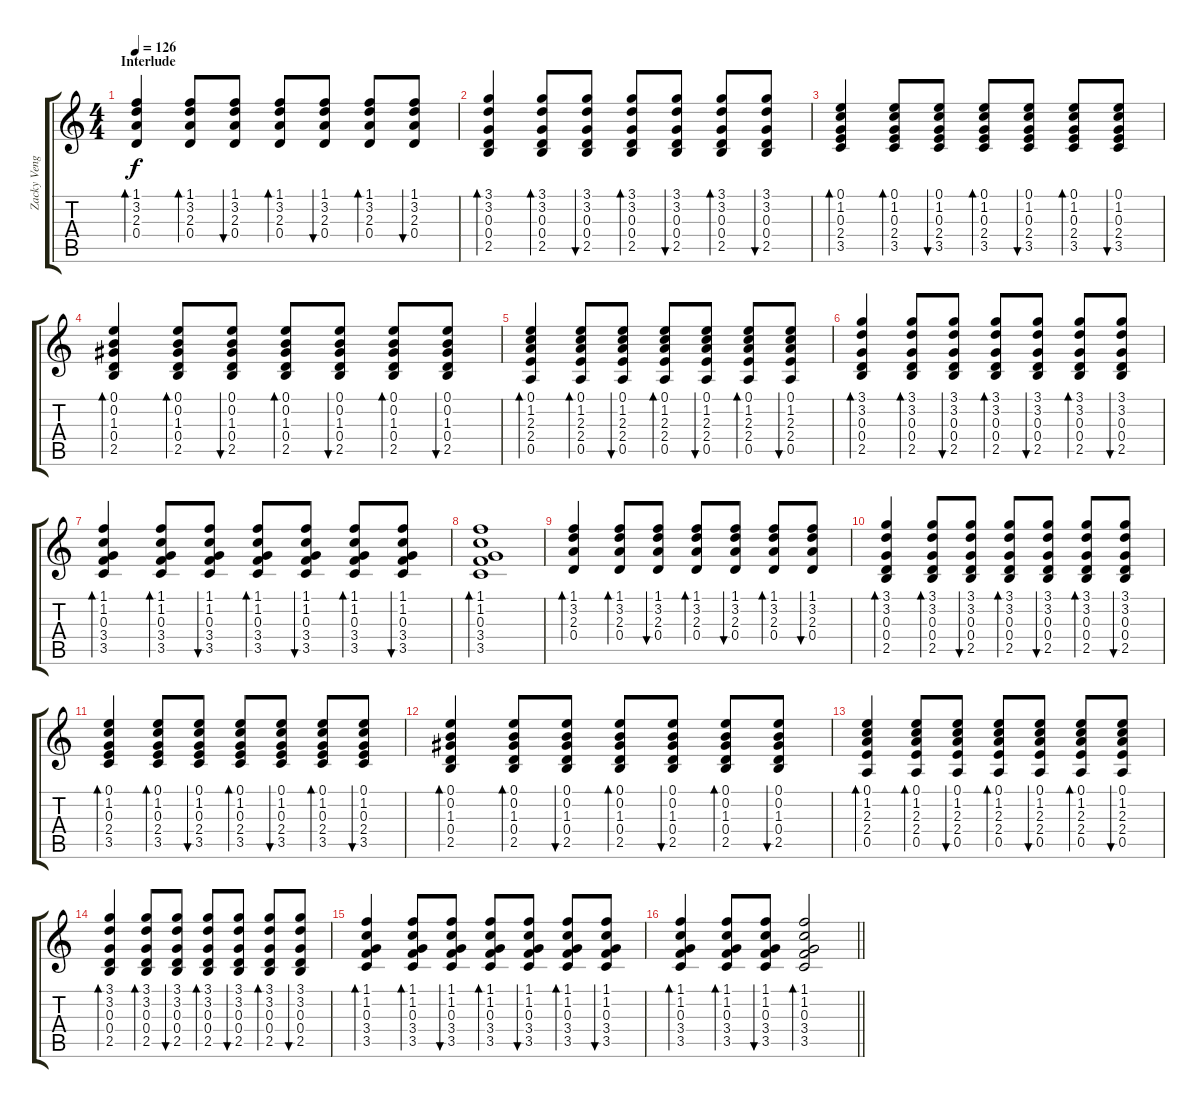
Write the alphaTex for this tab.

\track ("Zacky Vengeance" "Zacky Veng") {instrument distortionguitar}
\staff {score tabs}
\tuning (E4 B3 G3 D3 A2 D2) {hide}
\ts (4 4)
\section ("" "Interlude")
\tempo 126
\clef g2
\ks c
(1.1 3.2 2.3 0.4).4{bd 60 dy f volume 6 balance 5 instrument electricguitarjazz} (1.1 3.2 2.3 0.4).8{bd 60} (1.1 3.2 2.3 0.4).8{bu 60} (1.1 3.2 2.3 0.4).8{bd 60} (1.1 3.2 2.3 0.4).8{bu 60} (1.1 3.2 2.3 0.4).8{bd 60} (1.1 3.2 2.3 0.4).8{bu 60} |
(3.1 3.2 0.3 0.4 2.5).4{bd 60} (3.1 3.2 0.3 0.4 2.5).8{bd 60} (3.1 3.2 0.3 0.4 2.5).8{bu 60} (3.1 3.2 0.3 0.4 2.5).8{bd 60} (3.1 3.2 0.3 0.4 2.5).8{bu 60} (3.1 3.2 0.3 0.4 2.5).8{bd 60} (3.1 3.2 0.3 0.4 2.5).8{bu 60} |
(0.1 1.2 0.3 2.4 3.5).4{bd 60} (0.1 1.2 0.3 2.4 3.5).8{bd 60} (0.1 1.2 0.3 2.4 3.5).8{bu 60} (0.1 1.2 0.3 2.4 3.5).8{bd 60} (0.1 1.2 0.3 2.4 3.5).8{bu 60} (0.1 1.2 0.3 2.4 3.5).8{bd 60} (0.1 1.2 0.3 2.4 3.5).8{bu 60} |
(0.1 0.2 1.3 0.4 2.5).4{bd 60} (0.1 0.2 1.3 0.4 2.5).8{bd 60} (0.1 0.2 1.3 0.4 2.5).8{bu 60} (0.1 0.2 1.3 0.4 2.5).8{bd 60} (0.1 0.2 1.3 0.4 2.5).8{bu 60} (0.1 0.2 1.3 0.4 2.5).8{bd 60} (0.1 0.2 1.3 0.4 2.5).8{bu 60} |
(0.1 1.2 2.3 2.4 0.5).4{bd 60} (0.1 1.2 2.3 2.4 0.5).8{bd 60} (0.1 1.2 2.3 2.4 0.5).8{bu 60} (0.1 1.2 2.3 2.4 0.5).8{bd 60} (0.1 1.2 2.3 2.4 0.5).8{bu 60} (0.1 1.2 2.3 2.4 0.5).8{bd 60} (0.1 1.2 2.3 2.4 0.5).8{bu 60} |
(3.1 3.2 0.3 0.4 2.5).4{bd 60} (3.1 3.2 0.3 0.4 2.5).8{bd 60} (3.1 3.2 0.3 0.4 2.5).8{bu 60} (3.1 3.2 0.3 0.4 2.5).8{bd 60} (3.1 3.2 0.3 0.4 2.5).8{bu 60} (3.1 3.2 0.3 0.4 2.5).8{bd 60} (3.1 3.2 0.3 0.4 2.5).8{bu 60} |
(1.1 1.2 0.3 3.4 3.5).4{bd 60} (1.1 1.2 0.3 3.4 3.5).8{bd 60} (1.1 1.2 0.3 3.4 3.5).8{bu 60} (1.1 1.2 0.3 3.4 3.5).8{bd 60} (1.1 1.2 0.3 3.4 3.5).8{bu 60} (1.1 1.2 0.3 3.4 3.5).8{bd 60} (1.1 1.2 0.3 3.4 3.5).8{bu 60} |
(1.1 1.2 0.3 3.4 3.5).1{bd 60} |
(1.1 3.2 2.3 0.4).4{bd 60} (1.1 3.2 2.3 0.4).8{bd 60} (1.1 3.2 2.3 0.4).8{bu 60} (1.1 3.2 2.3 0.4).8{bd 60} (1.1 3.2 2.3 0.4).8{bu 60} (1.1 3.2 2.3 0.4).8{bd 60} (1.1 3.2 2.3 0.4).8{bu 60} |
(3.1 3.2 0.3 0.4 2.5).4{bd 60} (3.1 3.2 0.3 0.4 2.5).8{bd 60} (3.1 3.2 0.3 0.4 2.5).8{bu 60} (3.1 3.2 0.3 0.4 2.5).8{bd 60} (3.1 3.2 0.3 0.4 2.5).8{bu 60} (3.1 3.2 0.3 0.4 2.5).8{bd 60} (3.1 3.2 0.3 0.4 2.5).8{bu 60} |
(0.1 1.2 0.3 2.4 3.5).4{bd 60} (0.1 1.2 0.3 2.4 3.5).8{bd 60} (0.1 1.2 0.3 2.4 3.5).8{bu 60} (0.1 1.2 0.3 2.4 3.5).8{bd 60} (0.1 1.2 0.3 2.4 3.5).8{bu 60} (0.1 1.2 0.3 2.4 3.5).8{bd 60} (0.1 1.2 0.3 2.4 3.5).8{bu 60} |
(0.1 0.2 1.3 0.4 2.5).4{bd 60} (0.1 0.2 1.3 0.4 2.5).8{bd 60} (0.1 0.2 1.3 0.4 2.5).8{bu 60} (0.1 0.2 1.3 0.4 2.5).8{bd 60} (0.1 0.2 1.3 0.4 2.5).8{bu 60} (0.1 0.2 1.3 0.4 2.5).8{bd 60} (0.1 0.2 1.3 0.4 2.5).8{bu 60} |
(0.1 1.2 2.3 2.4 0.5).4{bd 60} (0.1 1.2 2.3 2.4 0.5).8{bd 60} (0.1 1.2 2.3 2.4 0.5).8{bu 60} (0.1 1.2 2.3 2.4 0.5).8{bd 60} (0.1 1.2 2.3 2.4 0.5).8{bu 60} (0.1 1.2 2.3 2.4 0.5).8{bd 60} (0.1 1.2 2.3 2.4 0.5).8{bu 60} |
(3.1 3.2 0.3 0.4 2.5).4{bd 60} (3.1 3.2 0.3 0.4 2.5).8{bd 60} (3.1 3.2 0.3 0.4 2.5).8{bu 60} (3.1 3.2 0.3 0.4 2.5).8{bd 60} (3.1 3.2 0.3 0.4 2.5).8{bu 60} (3.1 3.2 0.3 0.4 2.5).8{bd 60} (3.1 3.2 0.3 0.4 2.5).8{bu 60} |
(1.1 1.2 0.3 3.4 3.5).4{bd 60} (1.1 1.2 0.3 3.4 3.5).8{bd 60} (1.1 1.2 0.3 3.4 3.5).8{bu 60} (1.1 1.2 0.3 3.4 3.5).8{bd 60} (1.1 1.2 0.3 3.4 3.5).8{bu 60} (1.1 1.2 0.3 3.4 3.5).8{bd 60} (1.1 1.2 0.3 3.4 3.5).8{bu 60} |
\barLineRight lightlight
(1.1 1.2 0.3 3.4 3.5).4{bd 60} (1.1 1.2 0.3 3.4 3.5).8{bd 60} (1.1 1.2 0.3 3.4 3.5).8{bu 60} (1.1 1.2 0.3 3.4 3.5).2{bd 60}
